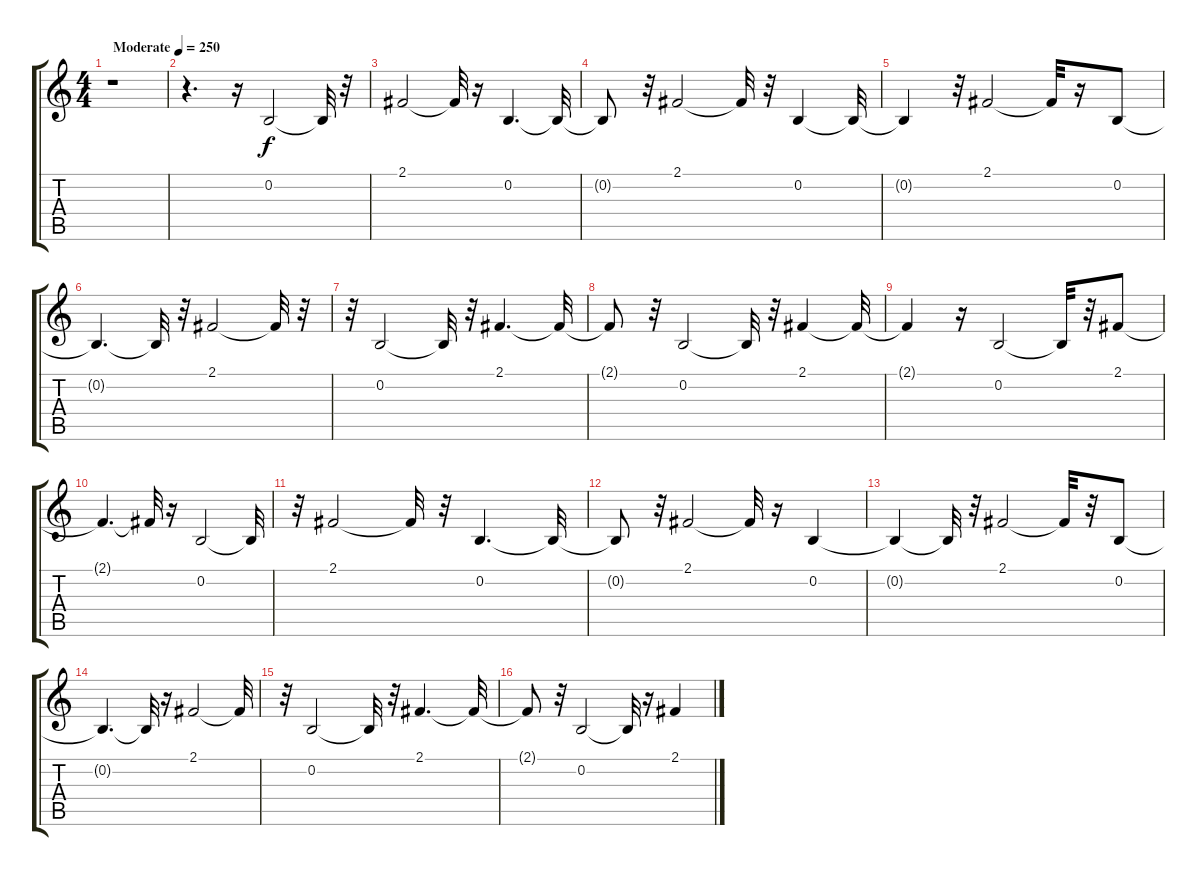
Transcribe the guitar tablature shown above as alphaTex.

\track "" {instrument orchestralharp}
\staff {score tabs}
\tuning (E4 B3 G3 D3 A2 E2) {hide}
\ts (4 4)
\tempo (250 "Moderate")
\clef g2
\ks c
r.1{dy f instrument orchestralharp} |
r.4{d} r.16 0.2.2 0.2{t}.32 r.32 |
2.1.2 2.1{t}.32 r.16 0.2.4{d} 0.2{t}.32 |
0.2{t}.8 r.32 2.1.2 2.1{t}.32 r.32 0.2.4 0.2{t}.32 |
0.2{t}.4 r.32 2.1.2 2.1{t}.32 r.16 0.2.8 |
0.2{t}.4{d} 0.2{t}.32 r.32 2.1.2 2.1{t}.32 r.32 |
r.32 0.2.2 0.2{t}.32 r.32 2.1.4{d} 2.1{t}.32 |
2.1{t}.8 r.32 0.2.2 0.2{t}.32 r.32 2.1.4 2.1{t}.32 |
2.1{t}.4 r.16 0.2.2 0.2{t}.32 r.32 2.1.8 |
2.1{t}.4{d} 2.1{t}.32 r.16 0.2.2 0.2{t}.32 |
r.32 2.1.2 2.1{t}.32 r.32 0.2.4{d} 0.2{t}.32 |
0.2{t}.8 r.32 2.1.2 2.1{t}.32 r.16 0.2.4 |
0.2{t}.4 0.2{t}.32 r.32 2.1.2 2.1{t}.32 r.32 0.2.8 |
0.2{t}.4{d} 0.2{t}.32 r.16 2.1.2 2.1{t}.32 |
r.32 0.2.2 0.2{t}.32 r.32 2.1.4{d} 2.1{t}.32 |
2.1{t}.8 r.32 0.2.2 0.2{t}.32 r.16 2.1.4
